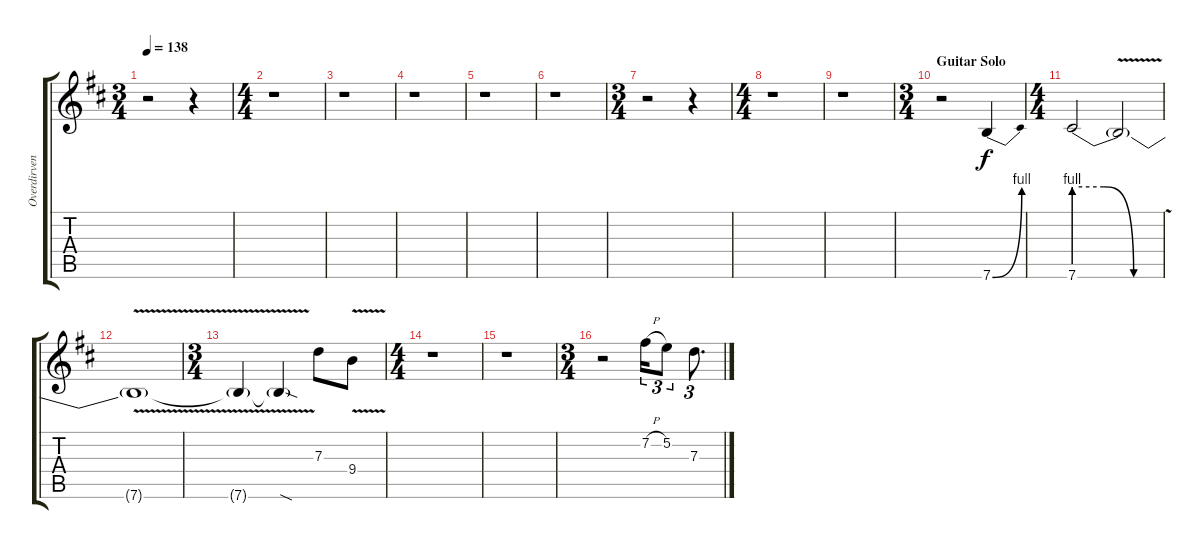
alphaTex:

\track ("Overdirven Guitar" "Overdirven") {instrument distortionguitar}
\staff {score tabs}
\tuning (E4 B3 G3 D3 A2 E2) {hide}
\ts (3 4)
\tempo 138
\clef g2
\ks d
r.2{dy f} r.4 |
\ts (4 4)
r.1 |
r.1 |
r.1 |
r.1 |
r.1 |
\ts (3 4)
r.2 r.4 |
\ts (4 4)
r.1 |
r.1 |
\ts (3 4)
\section ("" "Guitar Solo")
r.2 7.6{be (bend 0 0 60 4)}.4 |
\ts (4 4)
7.6{be (custom 0 4 20 4 40 0 60 0)}.2 7.6{v t}.2 |
7.6{v t}.1 |
\ts (3 4)
7.6{v t}.4 7.6{sod t}.4 7.3.8 9.4{v}.8 |
\ts (4 4)
r.1 |
r.1 |
\ts (3 4)
r.2 7.2{h}.16{tu (3 2)} 5.2.8{tu (3 2)} 7.3.8{d tu (3 2)}
